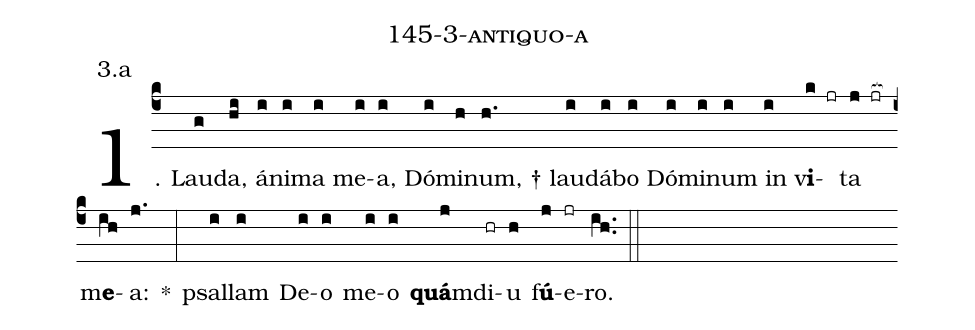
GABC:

name: 145-3-antiquo-a;
annotation: 3.a;
%%
(c4)1. Lau(g)da,(hi) á(i)ni(i)ma(i) me(i)a,(i) Dó(i)mi(h)num, †(h.) lau(i)dá(i)bo(i) Dó(i)mi(i)num(i) in(i) v<b>i</b>(k jr)ta(j jr[ocb:1{]) m<b>e</b>(ih[ocb:0}])a:(j.) *(:) psal(i)lam(i) De(i)o(i) me(i)o(i) <b>quá</b>m(j)di(hr)u(h) f<b>ú</b>(j)e(jr)ro.(ih..) (::)
